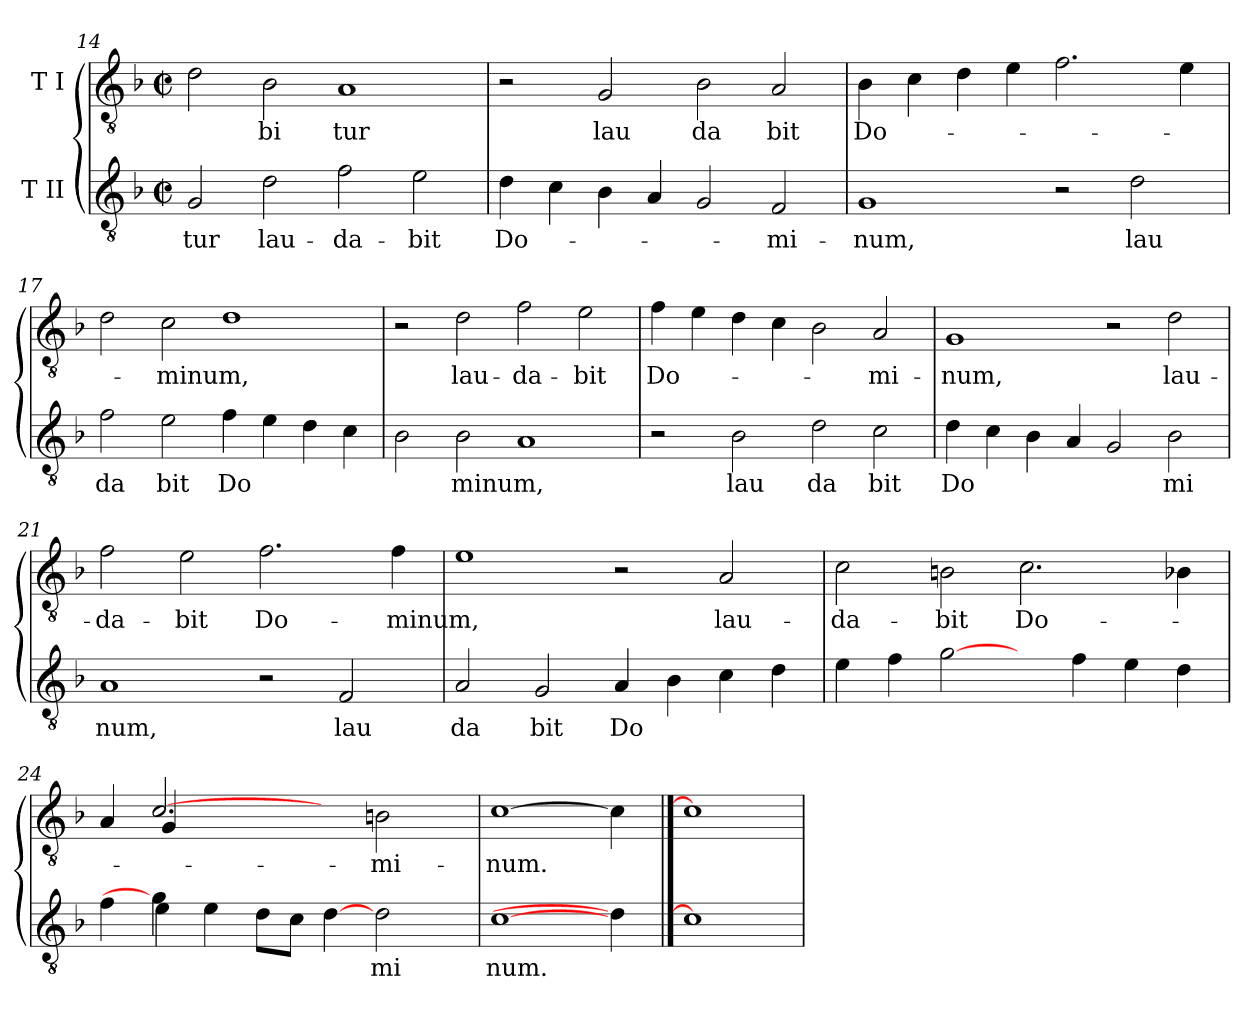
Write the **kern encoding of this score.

**kern	**text	**kern	**text
*part2	*part2	*part1	*part1
*staff2	*staff2	*staff1	*staff1
*I"T II	*	*I"T I	*
*clefGv2	*	*clefGv2	*
*k[b-]	*	*k[b-]	*
*F:	*	*F:	*
*M2/2	*	*M2/2	*
*met(c|)	*	*met(c|)	*
=14	=14	=14	=14
!	!LO:LY:b	!	!
2G/	-tur	2d\	.
!	!LO:LY:b	!	!LO:LY:b
2d\	lau-	2B-\	bi
!	!LO:LY:b	!	!LO:LY:b
2f\	-da-	1A	tur
!	!LO:LY:b	!	!
2e\	-bit	.	.
=15	=15	=15	=15
!	!LO:LY:b	!	!
4d\	Do-	2r	.
4c\	.	.	.
!	!	!	!LO:LY:b
4B-\	.	2G/	lau
4A/	.	.	.
!	!	!	!LO:LY:b
2G/	.	2B-\	da
!	!LO:LY:b	!	!LO:LY:b
2F/	-mi-	2A/	bit
!!LO:LB:g=z
=16	=16	=16	=16
!	!LO:LY:b	!	!LO:LY:b
1G	-num,	4B-\	Do-
.	.	4c\	.
.	.	4d\	.
.	.	4e\	.
2r	.	2.f\	.
!	!LO:LY:b	!	!
2d\	lau	.	.
.	.	4e\	.
=17	=17	=17	=17
!	!LO:LY:b	!	!
2f\	da	2d\	.
!	!LO:LY:b	!	!LO:LY:b
2e\	bit	2c\	-minum,
!	!LO:LY:b	!	!
4f\	Do	1d	.
4e\	.	.	.
4d\	.	.	.
4c\	.	.	.
=18	=18	=18	=18
2B-\	.	2r	.
!	!LO:LY:b	!	!LO:LY:b
2B-\	minum,	2d\	lau-
!	!	!	!LO:LY:b
1A	.	2f\	-da-
!	!	!	!LO:LY:b
.	.	2e\	-bit
=19	=19	=19	=19
!	!	!	!LO:LY:b
2r	.	4f\	Do-
.	.	4e\	.
!	!LO:LY:b	!	!
2B-\	lau	4d\	.
.	.	4c\	.
!	!LO:LY:b	!	!
2d\	da	2B-\	.
!	!LO:LY:b	!	!LO:LY:b
2c\	bit	2A/	-mi-
=20	=20	=20	=20
!	!LO:LY:b	!	!LO:LY:b
4d\	Do	1G	-num,
4c\	.	.	.
4B-\	.	.	.
4A/	.	.	.
2G/	.	2r	.
!	!LO:LY:b	!	!LO:LY:b
2B-\	mi	2d\	lau-
!!LO:LB:g=z
=21	=21	=21	=21
!	!LO:LY:b	!	!LO:LY:b
1A	num,	2f\	-da-
!	!	!	!LO:LY:b
.	.	2e\	-bit
!	!	!	!LO:LY:b
2r	.	2.f\	Do-
!	!LO:LY:b	!	!
2F/	lau	.	.
!	!	!	!LO:LY:b
.	.	4f\	-minum,
=22	=22	=22	=22
!	!LO:LY:b	!	!
2A/	da	1e	.
!	!LO:LY:b	!	!
2G/	bit	.	.
!	!LO:LY:b	!	!
4A/	Do	2r	.
4B-\	.	.	.
!	!	!	!LO:LY:b
4c\	.	2A/	lau-
4d\	.	.	.
=23	=23	=23	=23
!	!	!	!LO:LY:b
4e\	.	2c\	-da-
4f\	.	.	.
!	!	!	!LO:LY:b
[2g\	.	2Bn\	-bit
!	!	!	!LO:LY:b
4ryy	.	2.c\	Do-
4f\	.	.	.
4e\	.	.	.
4d\	.	4B-X\	.
=24	=24	=24	=24
*^	*	*^	*
4f\	4ryy	.	4A/	4ryy	.
4g\]	4e\	.	[2.c	4G/	.
4e\	1ryy	.	.	1ryy	.
8d\L	.	.	.	.	.
8c\J	.	.	.	.	.
[4d\	.	.	4ryy	.	.
!	!	!LO:LY:b	!	!	!LO:LY:b
2d\	.	mi	2B\	.	-mi-
.	4ryy	.	.	4ryy	.
=25	=25	=25	=25	=25	=25
!	!	!LO:LY:b	!	!	!LO:LY:b
*v	*v	*	*	*	*
*	*	*v	*v	*
[1c	num.	[1c	-num.
4d\]	.	4c]	.
==26	==26	==26	==26
1c]	.	1c]	.
=	=	=	=
*-	*-	*-	*-
